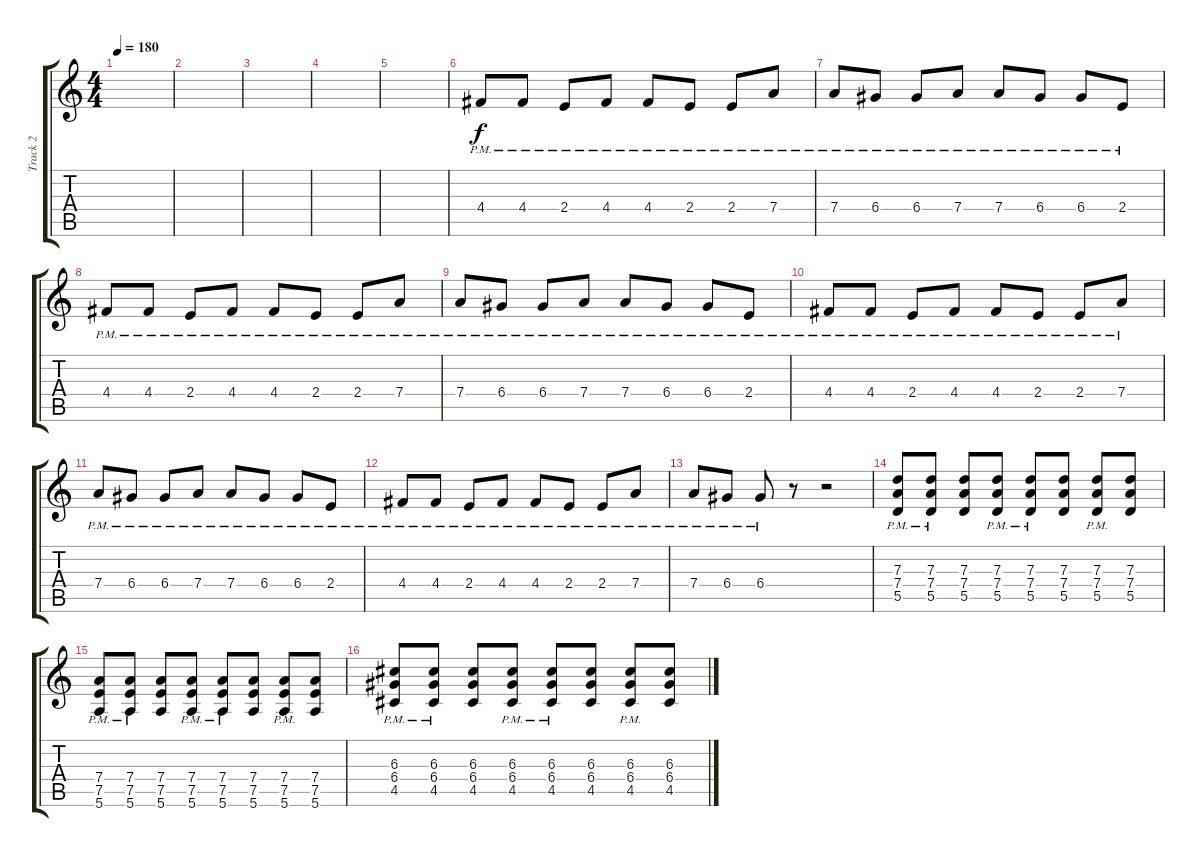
\track ("Track 2" "Track 2") {instrument distortionguitar}
\staff {score tabs}
\tuning (E4 B3 G3 D3 A2 E2) {hide}
\ts (4 4)
\tempo 180
\clef g2
\ks c
|
|
|
|
|
4.4{pm}.8 4.4{pm}.8 2.4{pm}.8 4.4{pm}.8 4.4{pm}.8 2.4{pm}.8 2.4{pm}.8 7.4{pm}.8 |
7.4{pm}.8 6.4{pm}.8 6.4{pm}.8 7.4{pm}.8 7.4{pm}.8 6.4{pm}.8 6.4{pm}.8 2.4{pm}.8 |
4.4{pm}.8 4.4{pm}.8 2.4{pm}.8 4.4{pm}.8 4.4{pm}.8 2.4{pm}.8 2.4{pm}.8 7.4{pm}.8 |
7.4{pm}.8 6.4{pm}.8 6.4{pm}.8 7.4{pm}.8 7.4{pm}.8 6.4{pm}.8 6.4{pm}.8 2.4{pm}.8 |
4.4{pm}.8 4.4{pm}.8 2.4{pm}.8 4.4{pm}.8 4.4{pm}.8 2.4{pm}.8 2.4{pm}.8 7.4{pm}.8 |
7.4{pm}.8 6.4{pm}.8 6.4{pm}.8 7.4{pm}.8 7.4{pm}.8 6.4{pm}.8 6.4{pm}.8 2.4{pm}.8 |
4.4{pm}.8 4.4{pm}.8 2.4{pm}.8 4.4{pm}.8 4.4{pm}.8 2.4{pm}.8 2.4{pm}.8 7.4{pm}.8 |
7.4{pm}.8 6.4{pm}.8 6.4{pm}.8 r.8 r.2 |
(7.3{pm} 7.4{pm} 5.5{pm}).8 (7.3{pm} 7.4{pm} 5.5{pm}).8 (7.3 7.4 5.5).8 (7.3{pm} 7.4{pm} 5.5{pm}).8 (7.3{pm} 7.4{pm} 5.5{pm}).8 (7.3 7.4 5.5).8 (7.3{pm} 7.4{pm} 5.5{pm}).8 (7.3 7.4 5.5).8 |
(7.4{pm} 7.5{pm} 5.6{pm}).8 (7.4{pm} 7.5{pm} 5.6{pm}).8 (7.4 7.5 5.6).8 (7.4{pm} 7.5{pm} 5.6{pm}).8 (7.4{pm} 7.5{pm} 5.6{pm}).8 (7.4 7.5 5.6).8 (7.4{pm} 7.5{pm} 5.6{pm}).8 (7.4 7.5 5.6).8 |
(6.3{pm} 6.4{pm} 4.5{pm}).8 (6.3{pm} 6.4{pm} 4.5{pm}).8 (6.3 6.4 4.5).8 (6.3{pm} 6.4{pm} 4.5{pm}).8 (6.3{pm} 6.4{pm} 4.5{pm}).8 (6.3 6.4 4.5).8 (6.3{pm} 6.4{pm} 4.5{pm}).8 (6.3 6.4 4.5).8
